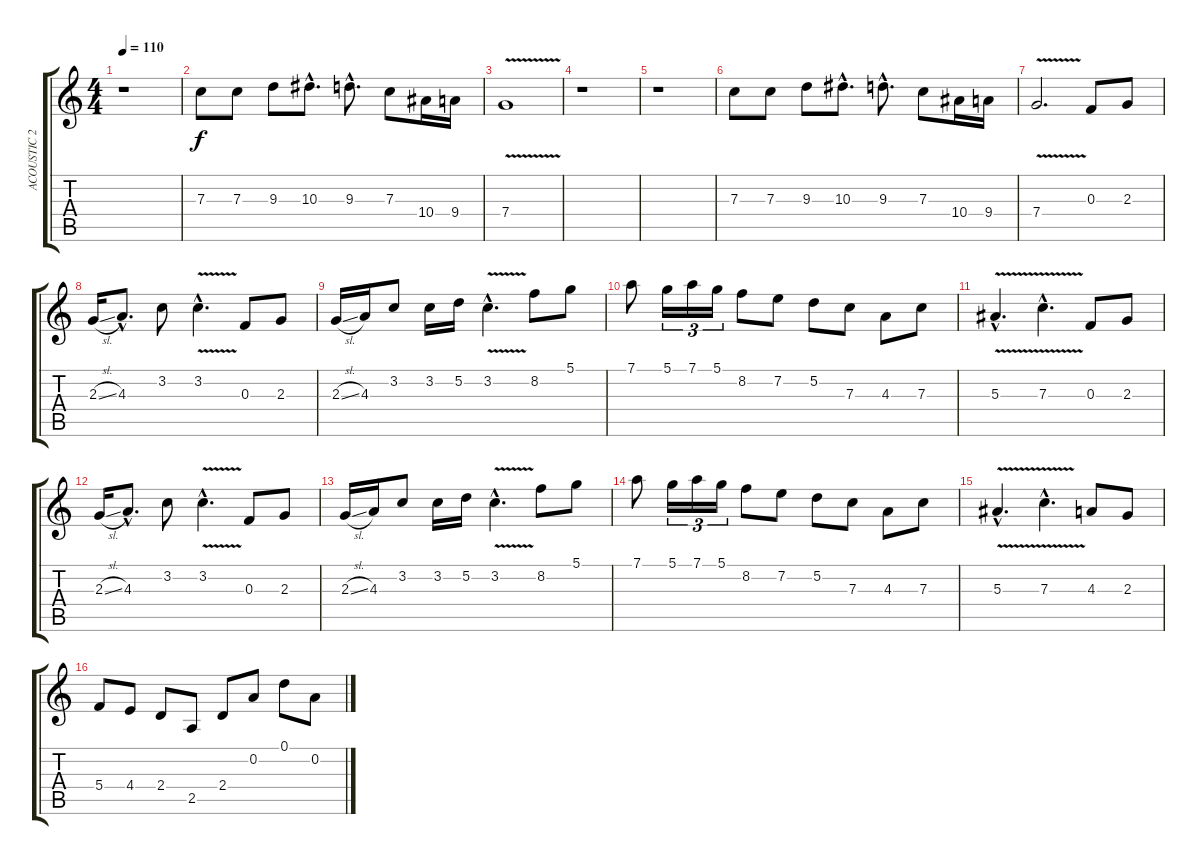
\track ("ACOUSTIC 2" "ACOUSTIC 2") {instrument acousticguitarsteel}
\staff {score tabs}
\tuning (D4 A3 F3 C3 G2 D2) {hide}
\ts (4 4)
\tempo 110
\clef g2
\ks c
r.1{dy f} |
7.3.8 7.3.8 9.3.8 10.3{hac}.8{d} 9.3{hac}.8{d} 7.3.8 10.4.16 9.4.16 |
7.4{v}.1 |
r.1 |
r.1 |
7.3.8 7.3.8 9.3.8 10.3{hac}.8{d} 9.3{hac}.8{d} 7.3.8 10.4.16 9.4.16 |
7.4{v}.2{d} 0.3.8 2.3.8 |
2.3{sl}.16 4.3{hac}.8{d} 3.2.8 3.2{v hac}.4{d} 0.3.8 2.3.8 |
2.3{sl}.16 4.3.16 3.2.8 3.2.16 5.2.16 3.2{v hac}.4{d} 8.2.8 5.1.8 |
7.1.8 5.1.16{tu (3 2)} 7.1.16{tu (3 2)} 5.1.16{tu (3 2)} 8.2.8 7.2.8 5.2.8 7.3.8 4.3.8 7.3.8 |
5.3{v hac}.4{d} 7.3{v hac}.4{d} 0.3.8 2.3.8 |
2.3{sl}.16 4.3{hac}.8{d} 3.2.8 3.2{v hac}.4{d} 0.3.8 2.3.8 |
2.3{sl}.16 4.3.16 3.2.8 3.2.16 5.2.16 3.2{v hac}.4{d} 8.2.8 5.1.8 |
7.1.8 5.1.16{tu (3 2)} 7.1.16{tu (3 2)} 5.1.16{tu (3 2)} 8.2.8 7.2.8 5.2.8 7.3.8 4.3.8 7.3.8 |
5.3{v hac}.4{d} 7.3{v hac}.4{d} 4.3.8 2.3.8 |
5.4.8 4.4.8 2.4.8 2.5.8 2.4.8 0.2.8 0.1.8 0.2.8
